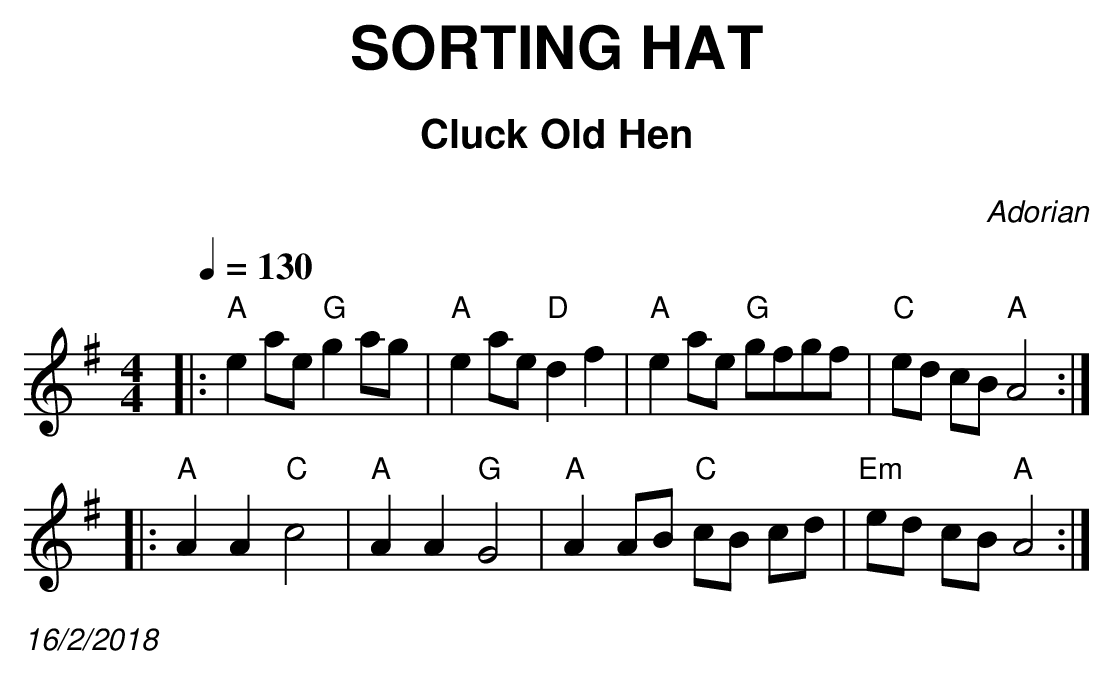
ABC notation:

X:1
T: SORTING HAT
T: Cluck Old Hen
%%textfont Helvetica-Italic 12
M: 4/4
L: 1/8
C: Adorian
Q:1/4=130
K:Ador
|:"A"e2ae "G"g2ag|"A"e2ae "D"d2f2|"A"e2ae "G"gfgf|"C"ed cB "A"A4:|
|:"A"A2A2 "C"c4|"A"A2A2 "G"G4|"A"A2AB "C"cB cd|"Em"ed cB "A"A4:|
